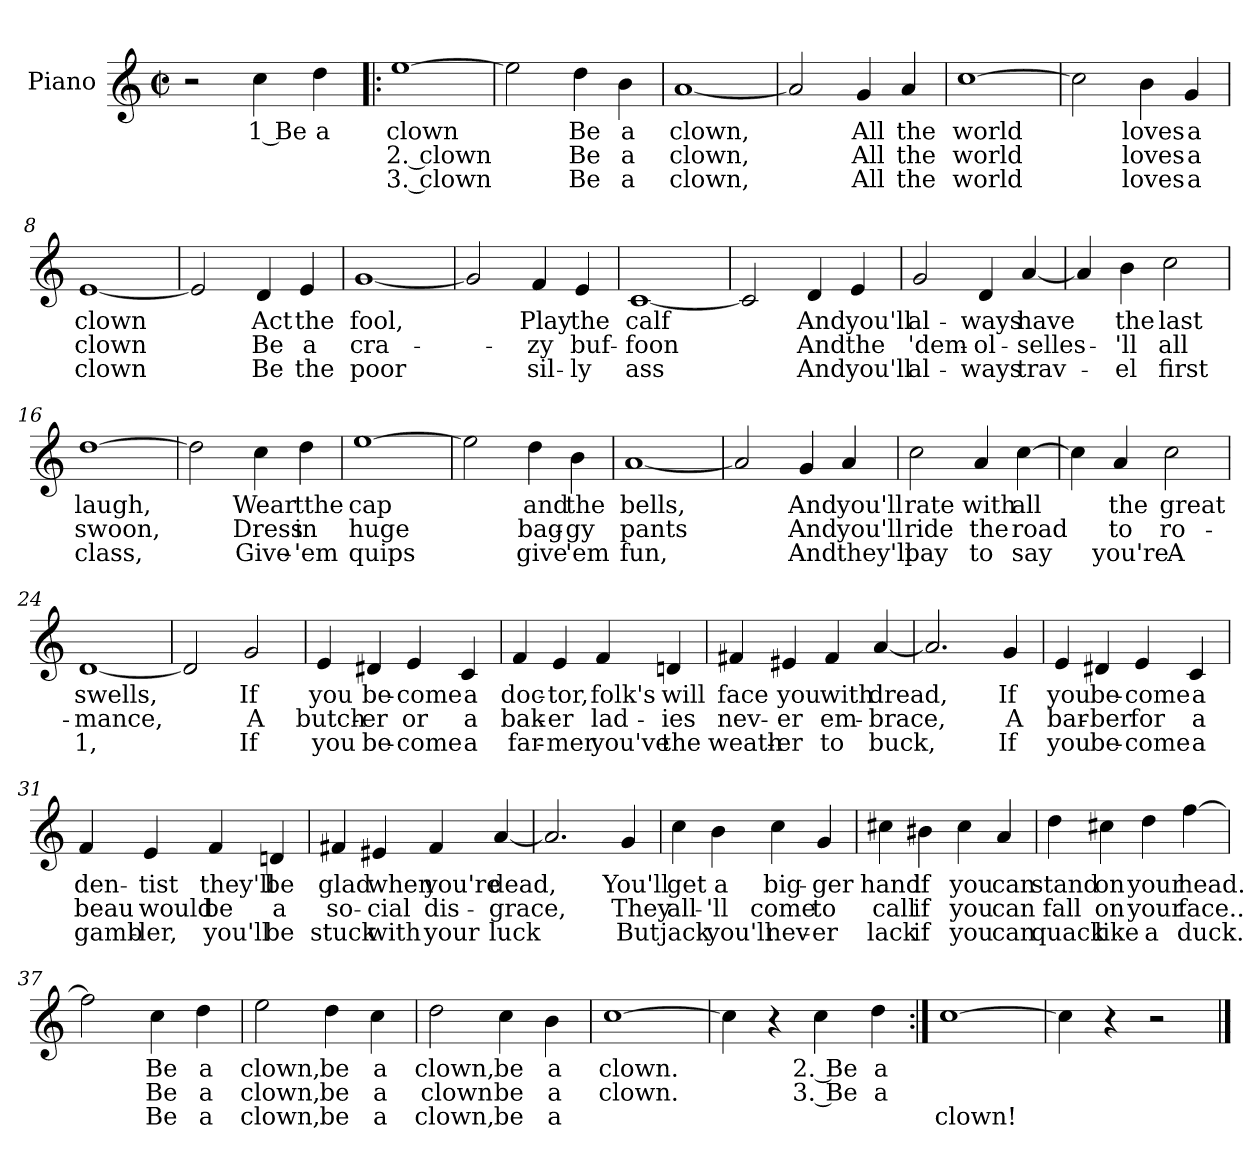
**kern	**text	**text	**text
*part1	*part1	*part1	*part1
*staff1	*staff1	*staff1	*staff1
*I"Piano	*	*	*
*I'Pno.	*	*	*
*clefG2	*	*	*
*k[]	*	*	*
*C:	*	*	*
*M2/2	*	*	*
*met(c|)	*	*	*
=1	=1	=1	=1
2r	.	.	.
4cc\	1 Be	.	.
4dd\	a	.	.
=2!|:	=2!|:	=2!|:	=2!|:
[1ee	clown	2. clown	3. clown
=3	=3	=3	=3
2ee\]	.	.	.
4dd\	Be	Be	Be
4b\	a	a	a
=4	=4	=4	=4
[1a	clown,	clown,	clown,
=5	=5	=5	=5
2a/]	.	.	.
4g/	All	All	All
4a/	the	the	the
!!LO:LB:g=z
=6	=6	=6	=6
[1cc	world	world	world
=7	=7	=7	=7
2cc\]	.	.	.
4b\	loves	loves	loves
4g/	a	a	a
=8	=8	=8	=8
[1e	clown	clown	clown
=9	=9	=9	=9
2e/]	.	.	.
4d/	Act	Be	Be
4e/	the	a	the
=10	=10	=10	=10
[1g	fool,	cra-	poor
=11	=11	=11	=11
2g/]	.	.	.
4f/	Play	-zy	sil-
4e/	the	buf-	-ly
!!LO:LB:g=z
=12	=12	=12	=12
[1c	calf	-foon	ass
=13	=13	=13	=13
2c/]	.	.	.
4d/	And	And	And
4e/	you'll	the	you'll
=14	=14	=14	=14
2g/	al-	'dem-	al-
4d/	-ways	-ol-	-ways
[4a/	have	-selles-	trav-
=15	=15	=15	=15
4a/]	.	.	.
4b\	the	-'ll	-el
2cc\	last	all	first
=16	=16	=16	=16
[1dd	laugh,	swoon,	class,
=17	=17	=17	=17
2dd\]	.	.	.
4cc\	Wear	Dress	Give-
4dd\	tthe	in	'em
!!LO:LB:g=z
=18	=18	=18	=18
[1ee	cap	huge	quips
=19	=19	=19	=19
2ee\]	.	.	.
4dd\	and	bag-	give
4b\	the	-gy	'em
=20	=20	=20	=20
[1a	bells,	pants	fun,
=21	=21	=21	=21
2a/]	.	.	.
4g/	And	And	And
4a/	you'll	you'll	they'll
=22	=22	=22	=22
2cc\	rate	ride	pay
4a/	with	the	to
[4cc\	all	road	say
!!LO:LB:g=z
=23	=23	=23	=23
4cc\]	.	.	.
4a/	the	to	you're
2cc\	great	ro-	A
=24	=24	=24	=24
[1d	swells,	-mance,	1,
=25	=25	=25	=25
2d/]	.	.	.
2g/	If	A	If
=26	=26	=26	=26
4e/	you	butch-	you
4d#X/	be-	-er	be-
4e/	-come	or	-come
4c/	a	a	a
=27	=27	=27	=27
4f/	doc-	bak-	far-
4e/	-tor,	-er	-mer
4f/	folk's	lad-	you've
4dn/	will	-ies	the
!!LO:LB:g=z
=28	=28	=28	=28
4f#X/	face	nev-	weath-
4e#X/	you	-er	-er
4f#/	with	em-	to
[4a/	dread,	-brace,	buck,
=29	=29	=29	=29
2.a/]	.	.	.
4g/	If	A	If
=30	=30	=30	=30
4e/	you	bar-	you
4d#X/	be-	-ber	be-
4e/	-come	for	-come
4c/	a	a	a
=31	=31	=31	=31
4f/	den-	beau	gamb-
4e/	-tist	would	-ler,
4f/	they'll	be	you'll
4dn/	be	a	be
!!LO:PB:g=z
=32	=32	=32	=32
4f#X/	glad	so-	stuck
4e#X/	when	-cial	with
4f#/	you're	dis-	your
[4a/	dead,	-grace,	luck
=33	=33	=33	=33
2.a/]	.	.	.
4g/	You'll	They	But
=34	=34	=34	=34
4cc\	get	all-	jack
4b\	a	-'ll	you'll
4cc\	big-	come	nev-
4g/	-ger	to	-er
=35	=35	=35	=35
4cc#X\	hand	call	lack
4b#X\	if	if	if
4cc#\	you	you	you
4a/	can	can	can
!!LO:LB:g=z
=36	=36	=36	=36
4dd\	stand	fall	quack
4cc#X\	on	on	like
4dd\	your	your	a
[4ff\	head.	face..	duck.
=37	=37	=37	=37
2ff\]	.	.	.
4cc\	Be	Be	Be
4dd\	a	a	a
=38	=38	=38	=38
2ee\	clown,	clown,	clown,
4dd\	be	be	be
4cc\	a	a	a
=39	=39	=39	=39
2dd\	clown,	clown	clown,
4cc\	be	be	be
4b\	a	a	a
!!LO:LB:g=z
=40	=40	=40	=40
[1cc	clown.	clown.	.
=41	=41	=41	=41
4cc\]	.	.	.
4r	.	.	.
4cc\	2. Be	3. Be	.
4dd\	a	a	.
=42:|!	=42:|!	=42:|!	=42:|!
[1cc	.	.	clown!
=43	=43	=43	=43
4cc\]	.	.	.
4r	.	.	.
2r	.	.	.
==	==	==	==
*-	*-	*-	*-
